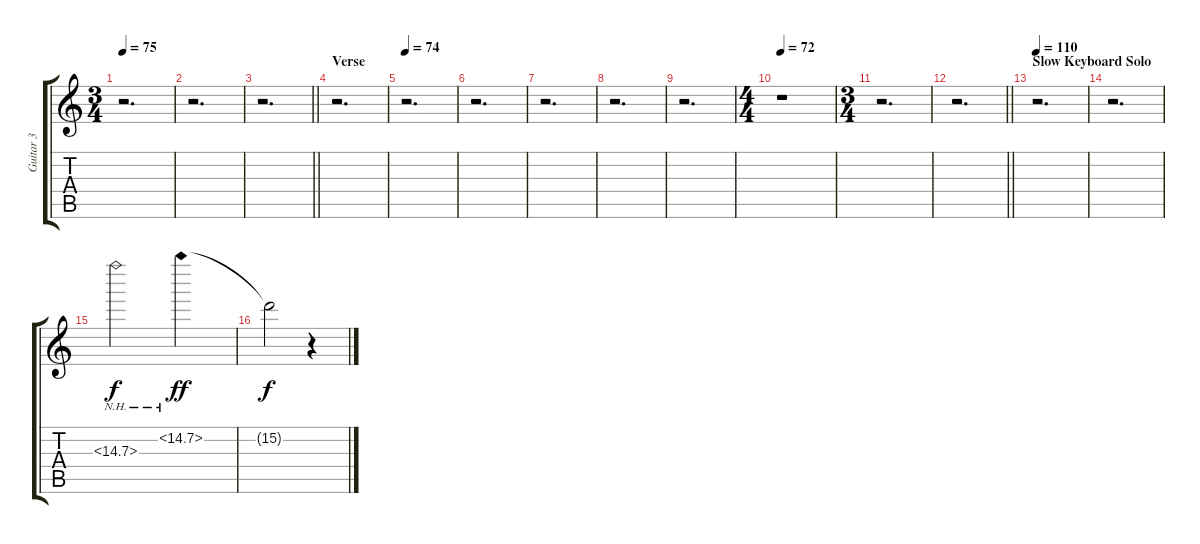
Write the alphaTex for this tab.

\track ("Guitar 3" "Guitar 3") {instrument electricguitarclean}
\staff {score tabs}
\tuning (E4 B3 G3 D3 A2 E2) {hide}
\ts (3 4)
\tempo 75
\clef g2
\ks c
r.2{d dy mf} |
r.2{d} |
\barLineRight lightlight
r.2{d} |
\section ("" "Verse")
r.2{d} |
\tempo 74
r.2{d} |
r.2{d} |
r.2{d} |
r.2{d} |
r.2{d} |
\ts (4 4)
\tempo 72
r.1 |
\ts (3 4)
r.2{d} |
\barLineRight lightlight
r.2{d} |
\section ("" "Slow Keyboard Solo")
\tempo 110
r.2{d} |
r.2{d} |
14.3{nh}.2{dy f balance 14 instrument distortionguitar} 15.2{nh}.4{dy ff} |
15.2{t}.2{dy f} r.4
